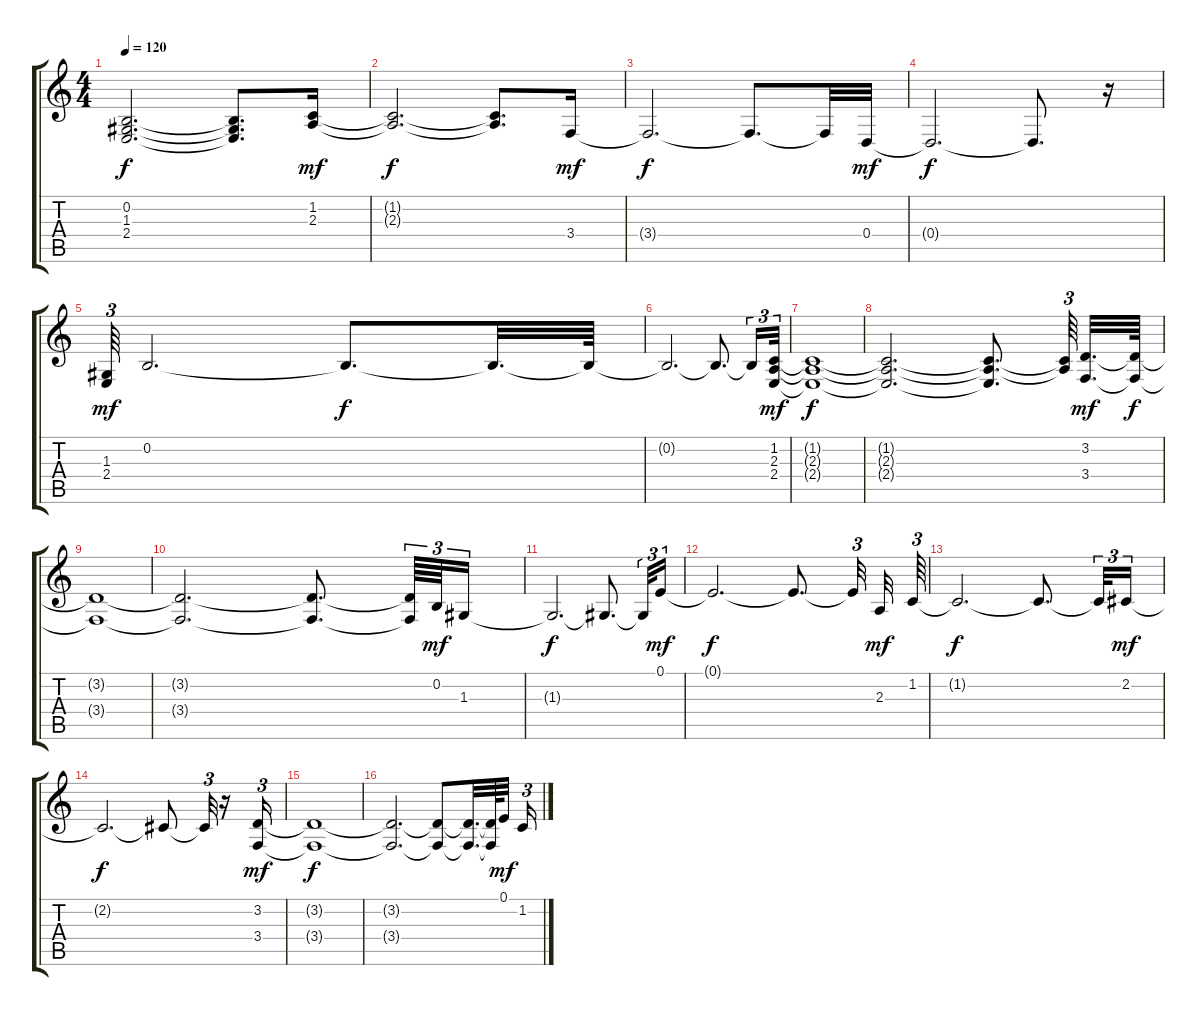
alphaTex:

\track "" {instrument pad2warm}
\staff {score tabs}
\tuning (E4 B3 G3 D3 A2 E2) {hide}
\ts (4 4)
\tempo 120
\clef g2
\ks c
(0.2{t} 1.3{t} 2.4{t}).2{d dy f} (0.2{t} 1.3{t} 2.4{t}).8{d} (1.2 2.3).16{dy mf} |
(1.2{t} 2.3{t}).2{d dy f} (1.2{t} 2.3{t}).8{d} 3.4.16{dy mf} |
3.4{t}.2{d dy f} 3.4{t}.8{d} 3.4{t}.32 0.4.32{dy mf} |
0.4{t}.2{d dy f} 0.4{t}.8{d} r.16 |
(1.3 2.4).64{tu (3 2) dy mf} 0.2.2{d} 0.2{t}.8{d dy f} 0.2{t}.32{d} 0.2{t}.64 |
0.2{t}.2{d} 0.2{t}.8{d} 0.2{t}.16{tu (3 2)} (1.2 2.3 2.4).32{tu (3 2) dy mf} |
(1.2{t} 2.3{t} 2.4{t}).1{dy f} |
(1.2{t} 2.3{t} 2.4{t}).2{d} (1.2{t} 2.3{t} 2.4{t}).8{d} (1.2{t} 2.3{t}).64{tu (3 2) beam splitsecondary} (3.2 3.4).32{d dy mf} (3.2{t} 3.4{t}).64{dy f} |
(3.2{t} 3.4{t}).1 |
(3.2{t} 3.4{t}).2{d} (3.2{t} 3.4{t}).8{d} (3.2{t} 3.4{t}).64{tu (3 2)} 0.2.64{tu (3 2) dy mf} 1.3.16{tu (3 2)} |
1.3{t}.2{d dy f} 1.3{t}.8{d} 1.3{t}.32{tu (3 2)} 0.1.16{tu (3 2) dy mf} |
0.1{t}.2{d dy f} 0.1{t}.8{d} 0.1{t}.32{tu (3 2) beam splitsecondary} 2.3.32{dy mf} 1.2.64{tu (3 2)} |
1.2{t}.2{d dy f} 1.2{t}.8{d} 1.2{t}.32{tu (3 2)} 2.2.16{tu (3 2) dy mf} |
2.2{t}.2{d dy f} 2.2{t}.8 2.2{t}.32{tu (3 2)} r.16 (3.2 3.4).16{tu (3 2) dy mf} |
(3.2{t} 3.4{t}).1{dy f} |
(3.2{t} 3.4{t}).2{d} (3.2{t} 3.4{t}).8 (3.2{t} 3.4{t}).32{d} (3.2{t} 3.4{t}).64 0.1.32{dy mf beam splitsecondary} 1.2.16{tu (3 2)}
